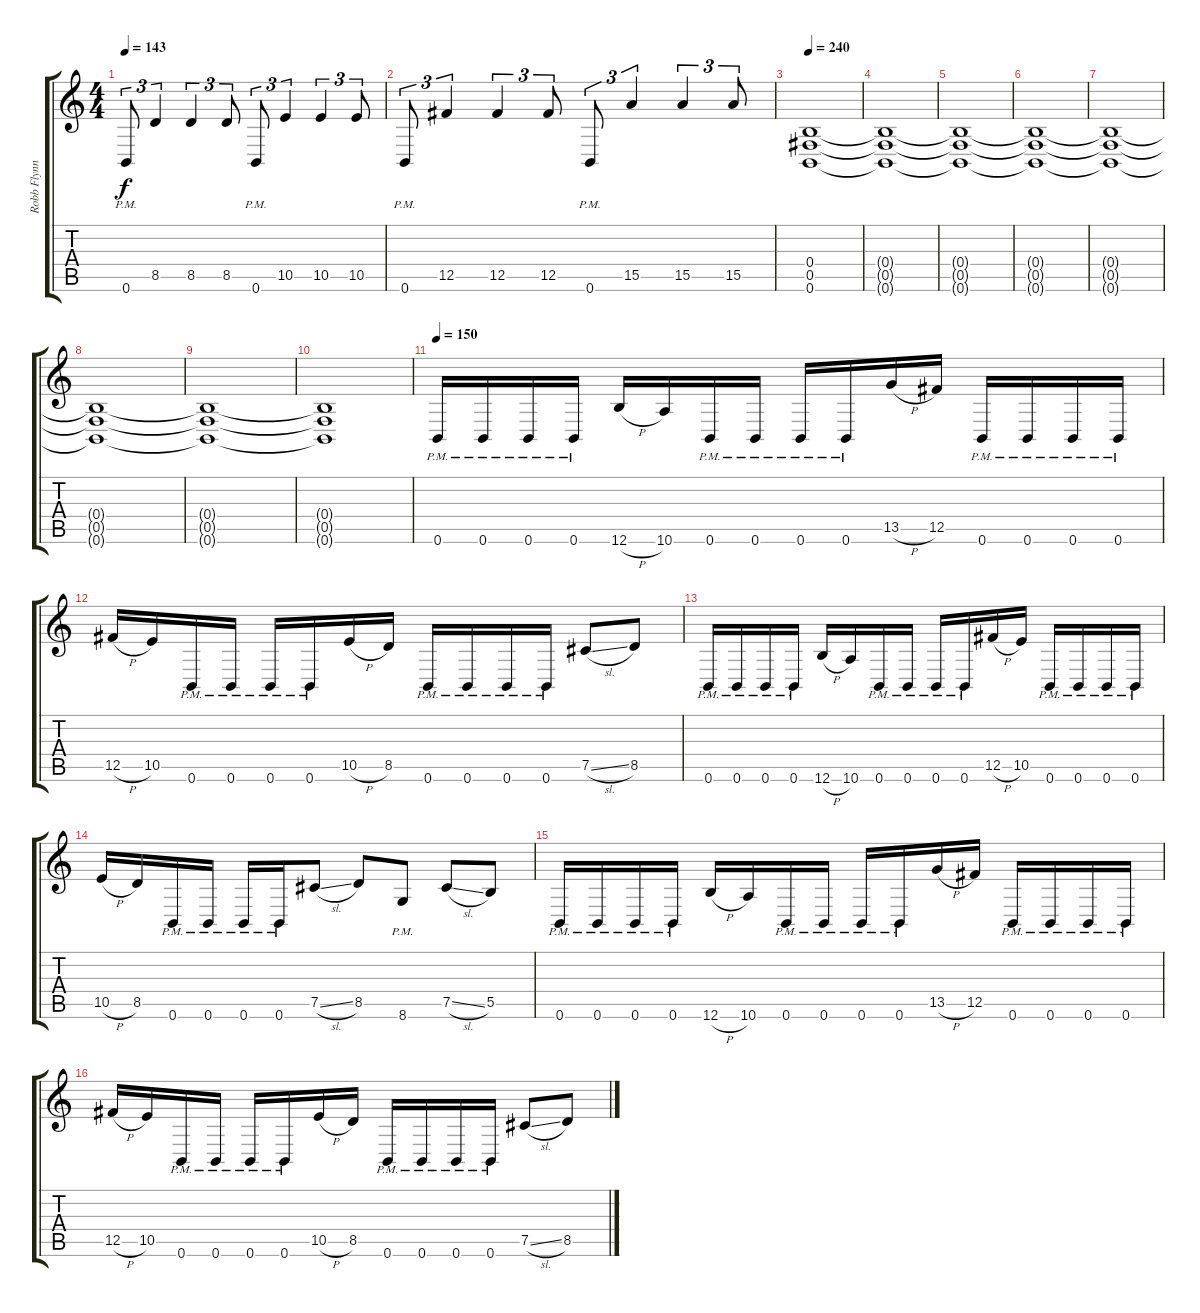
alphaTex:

\track ("Robb Flynn" "Robb Flynn") {instrument distortionguitar}
\staff {score tabs}
\tuning (Db4 Ab3 E3 B2 Gb2 B1) {hide}
\ts (4 4)
\tempo 143
\clef g2
\ks c
0.6{pm}.8{tu (3 2) dy f} 8.5.4{tu (3 2)} 8.5.4{tu (3 2)} 8.5.8{tu (3 2)} 0.6{pm}.8{tu (3 2)} 10.5.4{tu (3 2)} 10.5.4{tu (3 2)} 10.5.8{tu (3 2)} |
0.6{pm}.8{tu (3 2)} 12.5.4{tu (3 2)} 12.5.4{tu (3 2)} 12.5.8{tu (3 2)} 0.6{pm}.8{tu (3 2)} 15.5.4{tu (3 2)} 15.5.4{tu (3 2)} 15.5.8{tu (3 2)} |
\tempo 240
(0.4 0.5 0.6).1 |
(0.4{t} 0.5{t} 0.6{t}).1 |
(0.4{t} 0.5{t} 0.6{t}).1 |
(0.4{t} 0.5{t} 0.6{t}).1 |
(0.4{t} 0.5{t} 0.6{t}).1 |
(0.4{t} 0.5{t} 0.6{t}).1 |
(0.4{t} 0.5{t} 0.6{t}).1 |
(0.4{t} 0.5{t} 0.6{t}).1 |
\tempo 150
0.6{pm}.16 0.6{pm}.16 0.6{pm}.16 0.6{pm}.16 12.6{h}.16 10.6.16 0.6{pm}.16 0.6{pm}.16 0.6{pm}.16 0.6{pm}.16 13.5{h}.16 12.5.16 0.6{pm}.16 0.6{pm}.16 0.6{pm}.16 0.6{pm}.16 |
12.5{h}.16 10.5.16 0.6{pm}.16 0.6{pm}.16 0.6{pm}.16 0.6{pm}.16 10.5{h}.16 8.5.16 0.6{pm}.16 0.6{pm}.16 0.6{pm}.16 0.6{pm}.16 7.5{sl}.8 8.5.8 |
0.6{pm}.16 0.6{pm}.16 0.6{pm}.16 0.6{pm}.16 12.6{h}.16 10.6.16 0.6{pm}.16 0.6{pm}.16 0.6{pm}.16 0.6{pm}.16 12.5{h}.16 10.5.16 0.6{pm}.16 0.6{pm}.16 0.6{pm}.16 0.6{pm}.16 |
10.5{h}.16 8.5.16 0.6{pm}.16 0.6{pm}.16 0.6{pm}.16 0.6{pm}.16 7.5{sl}.8 8.5.8 8.6{pm}.8 7.5{sl}.8 5.5.8 |
0.6{pm}.16 0.6{pm}.16 0.6{pm}.16 0.6{pm}.16 12.6{h}.16 10.6.16 0.6{pm}.16 0.6{pm}.16 0.6{pm}.16 0.6{pm}.16 13.5{h}.16 12.5.16 0.6{pm}.16 0.6{pm}.16 0.6{pm}.16 0.6{pm}.16 |
12.5{h}.16 10.5.16 0.6{pm}.16 0.6{pm}.16 0.6{pm}.16 0.6{pm}.16 10.5{h}.16 8.5.16 0.6{pm}.16 0.6{pm}.16 0.6{pm}.16 0.6{pm}.16 7.5{sl}.8 8.5.8
